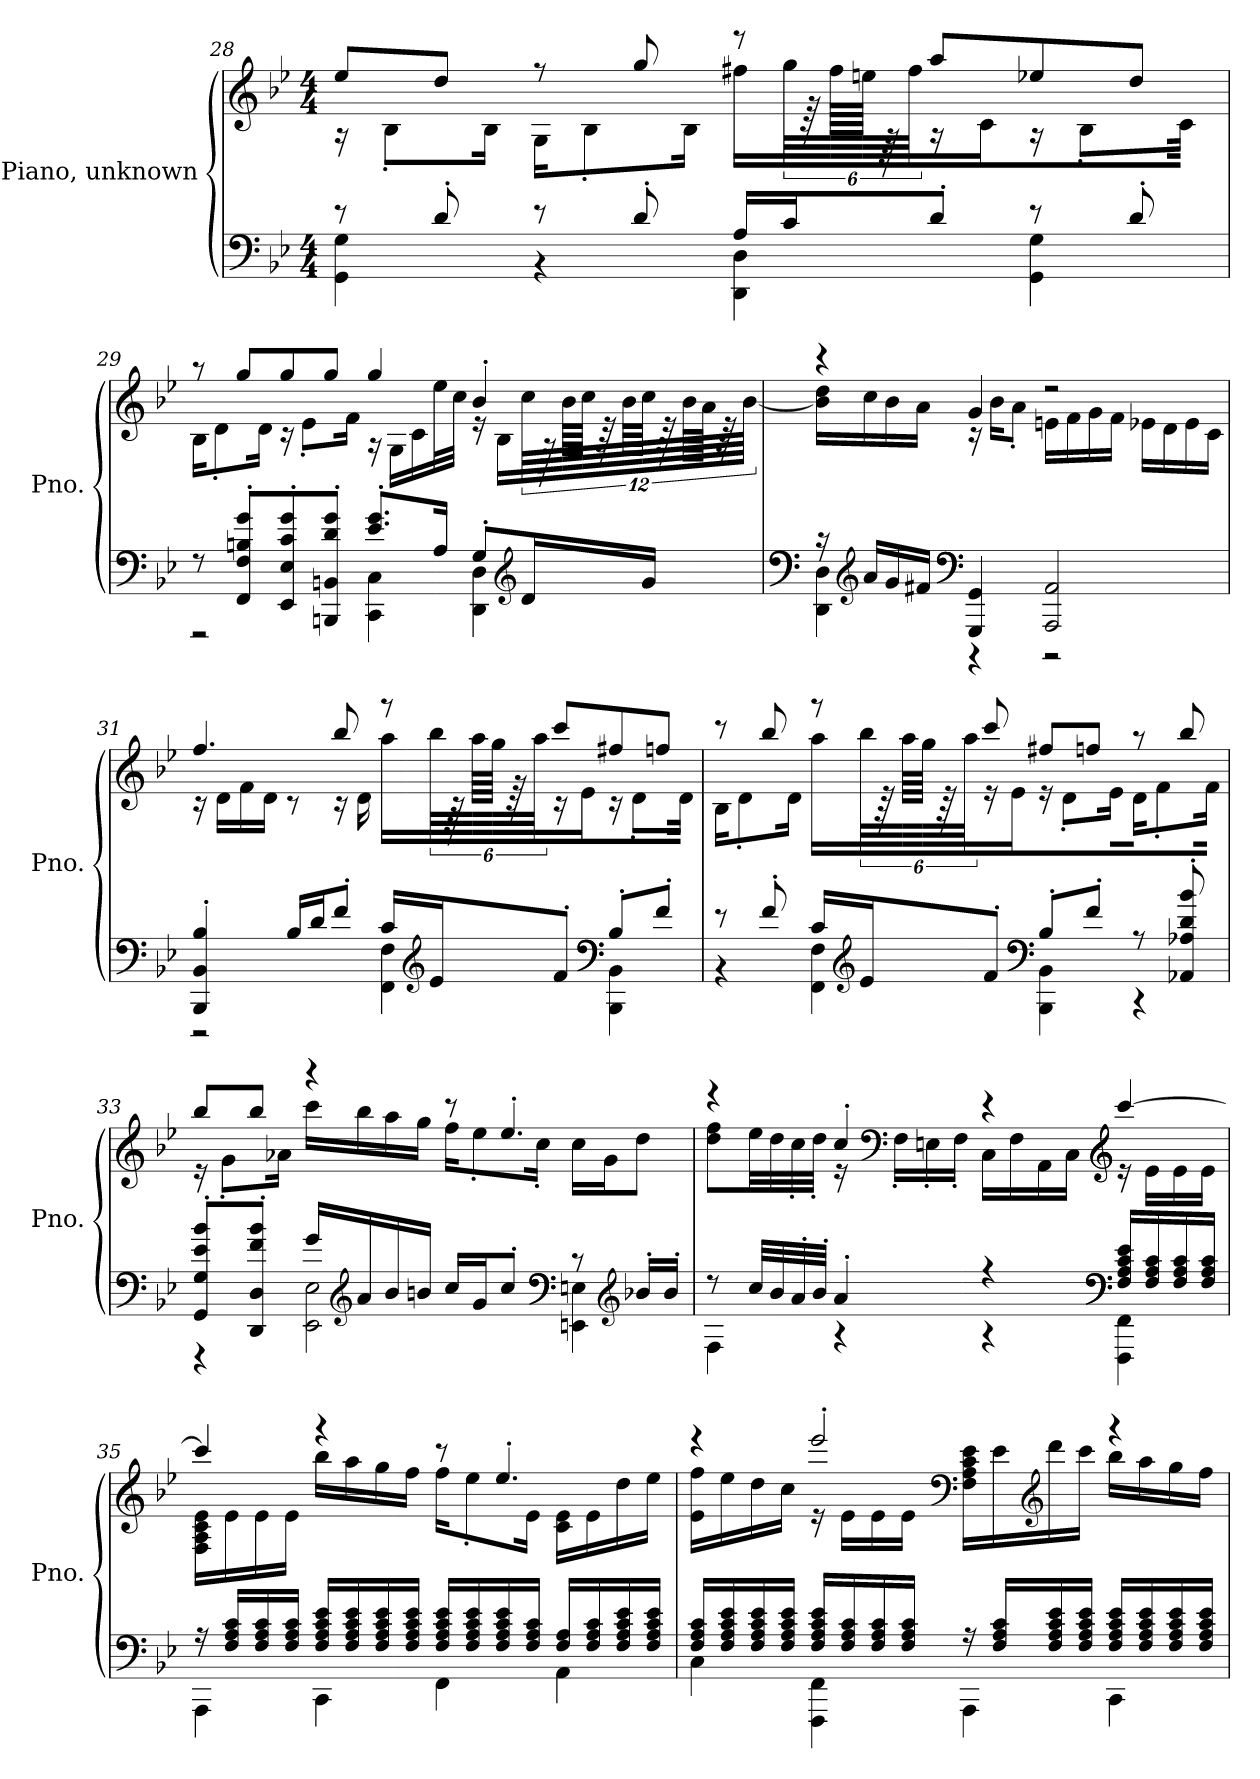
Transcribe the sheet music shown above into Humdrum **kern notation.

**kern	**kern
*part1	*part1
*staff2	*staff1
*I"Piano, unknown	*
*I'Pno.	*
!!LO:LB:g=z
*clefF4	*clefG2
*k[b-e-]	*k[b-e-]
*M4/4	*M4/4
=28	=28
*^	*^
8r	4GG\ 4G\	8ee-/L	16r
.	.	.	8B-'\L
8d'/	.	8dd/J	.
.	.	.	16B-\Jk
8r	4r	8r	16G\KL
.	.	.	8B-'\
8d'/	.	8gg/	.
.	.	.	16B-\Jk
16A/LL	4DD\ 4D\	8r	16ff#X\LL
16c/J	.	.	96gg\JJkk
.	.	.	96r
.	.	.	96ff#\LLLL
.	.	.	96een\JJJJ
.	.	.	96r
.	.	.	96ff#\
8d'/J	.	8aa/L	16r
.	.	.	16c\
8r	4GG\ 4G\	8ee-X/	16r
.	.	.	8B-'\L
8d'/	.	8dd/J	.
.	.	.	16c\Jk
!!LO:LB:g=z	!!
=29	=29	=29	=29
8r	2r	8r	16B-\KL
.	.	.	8d'\
8FF/' 8F/' 8Bn/' 8g/'L	.	8gg/L	.
.	.	.	16d\Jk
8EE-/' 8E-/' 8c/' 8g/'	.	8gg/	16r
.	.	.	8e-'\L
8BBBn/' 8BBn/' 8d/' 8g/'J	.	8gg/J	.
.	.	.	16f\Jk
8.e-/' 8.g/'L	4CC\ 4C\	4gg/	16r
.	.	.	16G\LL
.	.	.	16c\
16A/Jk	.	.	32ee-\L
.	.	.	32cc\JJJ
8G'/L	4DD\ 4D\	4b-'/	16r
.	.	.	16B-\LL
*clefG2	*	*	*
16d/L	.	.	96cc\JJkk
.	.	.	96r
.	.	.	96b-\LLLL
.	.	.	96cc\JJJJ
.	.	.	96r
.	.	.	96b-\LLLL
16g/JJ	.	.	96cc\JJJJ
.	.	.	96r
.	.	.	96b-\LLLL
.	.	.	96a\JJJJ
.	.	.	96r
.	.	.	[96b-\
!!LO:PB:g=z	!!
=30	=30	=30	=30
*clefF4	*	*	*
16r	4DD\ 4D\	4r	16b-\] 16dd\LL
*clefG2	*	*	*
16a/LL	.	.	16cc\
16g/	.	.	16b-\
16f#X/JJ	.	.	16a\JJ
*clefF4	*	*	*
4GGG/ 4GG/	4r	4g/	16r
.	.	.	16b-\KL
.	.	.	8a'\J
2AAA/ 2AA/	2r	2r	16en\LL
.	.	.	16f\
.	.	.	16g\
.	.	.	16f\JJ
.	.	.	16e-X\LL
.	.	.	16d\
.	.	.	16e-\
.	.	.	16c\JJ
!!LO:LB:g=z	!!
=31	=31	=31	=31
4BBB-/' 4BB-/' 4B-/'	2r	4.ff/	16r
.	.	.	16d\LL
.	.	.	16f\
.	.	.	16d\JJ
16B-/LL	.	.	8r
16d/J	.	.	.
8f'/J	.	8bb-/	16r
.	.	.	16d\
16c/LL	4FF\ 4F\	8r	16aa\LL
*clefG2	*	*	*
16e-/J	.	.	96bb-\JJkk
.	.	.	96r
.	.	.	96aa\LLLL
.	.	.	96gg\JJJJ
.	.	.	96r
.	.	.	96aa\
8f'/J	.	8ccc/L	16r
.	.	.	16e-\
*clefF4	*	*	*
8B-'/L	4BBB-\ 4BB-\	8ff#X/	16r
.	.	.	8d'\L
8f'/J	.	8ffn/J	.
.	.	.	16d\Jk
!!LO:LB:g=z	!!
=32	=32	=32	=32
8r	4r	8r	16B-\KL
.	.	.	8d'\
8f'/	.	8bb-/	.
.	.	.	16d\Jk
16c/LL	4FF\ 4F\	8r	16aa\LL
*clefG2	*	*	*
16e-/J	.	.	96bb-\JJkk
.	.	.	96r
.	.	.	96aa\LLLL
.	.	.	96gg\JJJJ
.	.	.	96r
.	.	.	96aa\
8f'/J	.	8ccc/	16r
.	.	.	16e-\
*clefF4	*	*	*
8B-'/L	4BBB-\ 4BB-\	8ff#X/L	16r
.	.	.	8d'\L
8f'/J	.	8ffn/J	.
.	.	.	16e-\Jk
8r	4r	8r	16d\KL
.	.	.	8f'\
8AA-X/' 8A-X/' 8d/' 8b-/'	.	8bb-/	.
.	.	.	16f\Jk
!!LO:LB:g=z	!!
=33	=33	=33	=33
8GG/' 8G/' 8e-/' 8b-/'L	4r	8bb-/L	16r
.	.	.	8g'\L
8DD/' 8D/' 8f/' 8b-/'J	.	8bb-/J	.
.	.	.	16a-X\Jk
16g/LL	2EE-\ 2E-\	4r	16ccc\LL
*clefG2	*	*	*
16a/	.	.	16bb-\
16b-/	.	.	16aa\
16bn/JJ	.	.	16gg\JJ
16cc/LL	.	8r	16ff\KL
16g/J	.	.	8ee-'\
8cc'/J	.	4.ee-'/	.
.	.	.	16cc'\Jk
*clefF4	*	*	*
8r	4EEn\ 4En\	.	16cc\LL
.	.	.	16g\J
*clefG2	*	*	*
16b-X'/LL	.	.	8dd\J
16b-'/JJ	.	.	.
=34	=34	=34	=34
8r	4F\	4r	8dd\ 8ff\L
32cc/LLL	.	.	32ee-\LL
32b-/	.	.	32dd\
32a'/	.	.	32cc'\
32b-'/JJJ	.	.	32dd'\JJJ
4a'/	4r	4cc'/	16r
*	*	*clefF4	*
.	.	.	16F'\LL
.	.	.	16En'\
.	.	.	16F'\JJ
4r	4r	4r	16C\LL
.	.	.	16F\
.	.	.	16AA\
.	.	.	16C\JJ
*clefF4	*	*clefG2	*
16F/ 16A/ 16c/ 16e-/LL	4FFF\ 4FF\	[4ccc/	16r
16F/ 16A/ 16c/	.	.	16e-\LL
16F/ 16A/ 16c/	.	.	16e-\
16F/ 16A/ 16c/JJ	.	.	16e-\JJ
!!LO:LB:g=z	!!
=35	=35	=35	=35
16r	4AAA\	4ccc/]	16F\ 16A\ 16c\ 16e-\LL
16F/ 16A/ 16c/LL	.	.	16e-\
16F/ 16A/ 16c/	.	.	16e-\
16F/ 16A/ 16c/JJ	.	.	16e-\JJ
16F/ 16A/ 16c/ 16e-/LL	4CC\	4r	16bb-\LL
16F/ 16A/ 16c/ 16e-/	.	.	16aa\
16F/ 16A/ 16c/ 16e-/	.	.	16gg\
16F/ 16A/ 16c/ 16e-/JJ	.	.	16ff\JJ
16F/ 16A/ 16c/ 16e-/LL	4FF\	8r	16ff\KL
16F/ 16A/ 16c/ 16e-/	.	.	8ee-'\
16F/ 16A/ 16c/ 16e-/	.	4.ee-'/	.
16F/ 16A/ 16c/JJ	.	.	16e-\Jk
16F/ 16A/LL	4AA\	.	16c\ 16e-\LL
16F/ 16A/ 16c/	.	.	16e-\
16F/ 16A/ 16c/ 16e-/	.	.	16dd\
16F/ 16A/ 16c/ 16e-/JJ	.	.	16ee-\JJ
!!LO:LB:g=z	!!
=36	=36	=36	=36
16F/ 16A/ 16c/LL	4C\	4r	16e-\ 16ff\LL
16F/ 16A/ 16c/ 16e-/	.	.	16ee-\
16F/ 16A/ 16c/ 16e-/	.	.	16dd\
16F/ 16A/ 16c/ 16e-/JJ	.	.	16cc\JJ
16F/ 16A/ 16c/ 16e-/LL	4FFF\ 4FF\	2eee-'/	16r
16F/ 16A/ 16c/	.	.	16e-\LL
16F/ 16A/ 16c/	.	.	16e-\
16F/ 16A/ 16c/JJ	.	.	16e-\JJ
*	*	*clefF4	*
16r	4AAA\	.	16F\ 16A\ 16c\ 16e-\LL
16F/ 16A/ 16c/LL	.	.	16e-\
*	*	*clefG2	*
16F/ 16A/ 16c/ 16e-/	.	.	16ddd\
16F/ 16A/ 16c/ 16e-/JJ	.	.	16ccc\JJ
16F/ 16A/ 16c/ 16e-/LL	4CC\	4r	16bb-\LL
16F/ 16A/ 16c/ 16e-/	.	.	16aa\
16F/ 16A/ 16c/ 16e-/	.	.	16gg\
16F/ 16A/ 16c/ 16e-/JJ	.	.	16ff\JJ
*v	*v	*	*
*	*v	*v
=	=
*-	*-
